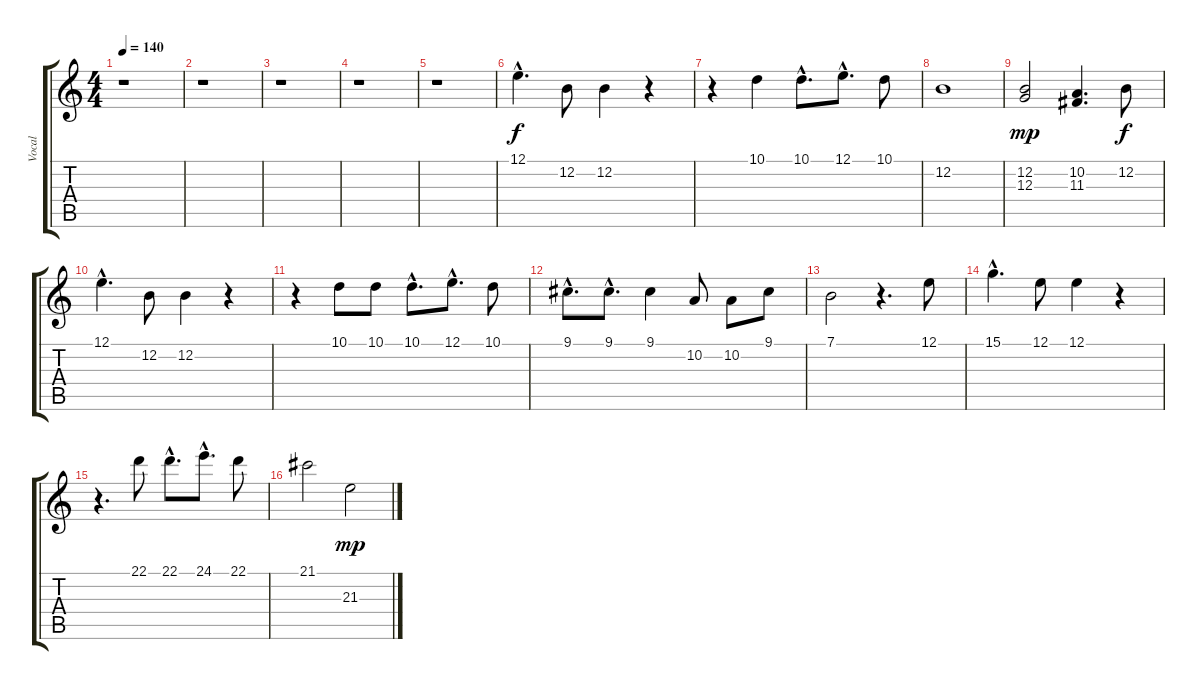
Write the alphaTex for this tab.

\track ("Vocal" "Vocal") {instrument lead6voice}
\staff {score tabs}
\tuning (E4 B3 G3 D3 A2 E2) {hide}
\ts (4 4)
\tempo 140
\clef g2
\ks c
r.1{dy f} |
r.1 |
r.1 |
r.1 |
r.1 |
12.1{hac}.4{d} 12.2.8 12.2.4 r.4 |
r.4 10.1.4 10.1{hac}.8{d} 12.1{hac}.8{d} 10.1.8 |
12.2.1 |
(12.2 12.3).2{dy mp} (10.2 11.3).4{d} 12.2.8{dy f} |
12.1{hac}.4{d} 12.2.8 12.2.4 r.4 |
r.4 10.1.8 10.1.8 10.1{hac}.8{d} 12.1{hac}.8{d} 10.1.8 |
9.1{hac}.8{d} 9.1{hac}.8{d} 9.1.4 10.2.8 10.2.8 9.1.8 |
7.1.2 r.4{d} 12.1.8 |
15.1{hac}.4{d} 12.1.8 12.1.4 r.4 |
r.4{d} 22.1.8 22.1{hac}.8{d} 24.1{hac}.8{d} 22.1.8 |
21.1.2 21.3.2{dy mp}
